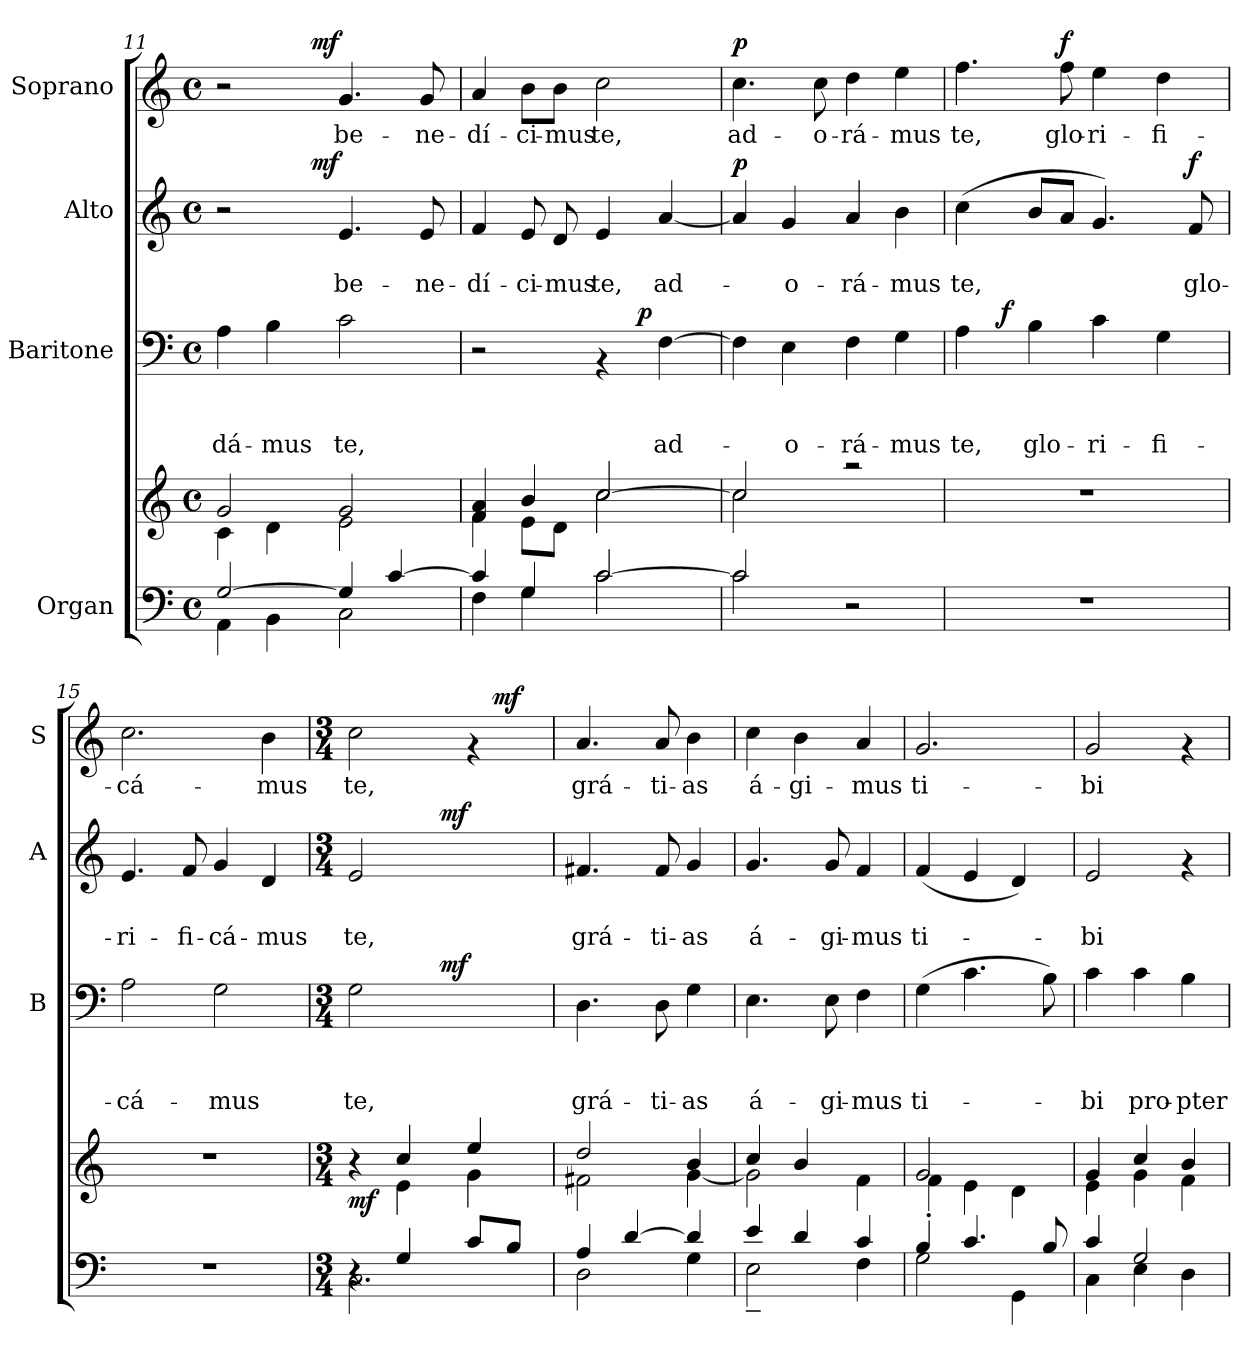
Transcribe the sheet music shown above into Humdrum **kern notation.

**kern	**kern	**dynam	**kern	**text	**text	**text	**dynam	**kern	**text	**text	**dynam	**kern	**text	**dynam
*part4	*part4	*part4	*part3	*part3	*part3	*part3	*part3	*part2	*part2	*part2	*part2	*part1	*part1	*part1
*staff5	*staff4	*staff4/5	*staff3	*staff3	*staff3	*staff3	*staff3	*staff2	*staff2	*staff2	*staff2	*staff1	*staff1	*staff1
*I"Organ	*	*	*I"Baritone	*	*	*	*	*I"Alto	*	*	*	*I"Soprano	*	*
*	*	*	*I'B	*	*	*	*	*I'A	*	*	*	*I'S	*	*
*clefF4	*clefG2	*	*clefF4	*	*	*	*	*clefG2	*	*	*	*clefG2	*	*
*k[]	*k[]	*	*k[]	*	*	*	*	*k[]	*	*	*	*k[]	*	*
*C:	*C:	*	*C:	*	*	*	*	*C:	*	*	*	*C:	*	*
*M4/4	*M4/4	*	*M4/4	*	*	*	*	*M4/4	*	*	*	*M4/4	*	*
*met(c)	*met(c)	*	*met(c)	*	*	*	*	*met(c)	*	*	*	*met(c)	*	*
=11	=11	=11	=11	=11	=11	=11	=11	=11	=11	=11	=11	=11	=11	=11
*^	*^	*	*	*	*	*	*	*	*	*	*	*	*	*
!	!	!	!	!	!	!	!	!LO:LY:b	!	!	!	!	!	!	!	!
*	*	*	*	*	*	*	*	*	*	*^	*	*	*	*^	*	*
[>2G/	4AA\	2g/	4c\	.	4A\	.	.	-dá-	.	2r	4ryy	.	.	.	2r	4ryy	.	.
!	!	!	!	!	!	!	!	!LO:LY:b	!	!	!	!	!	!	!	!	!	!
.	4BB\	.	4d\	.	4B\	.	.	-mus	.	.	8ryy	.	.	.	.	8ryy	.	.
.	.	.	.	.	.	.	.	.	.	.	32ryy	.	.	.	.	32ryy	.	.
!	!	!	!	!	!	!	!	!	!	!	!	!	!	!LO:DY:a	!	!	!	!LO:DY:a
.	.	.	.	.	.	.	.	.	.	.	2ryy	.	.	mf	.	2ryy	.	mf
!	!	!	!	!	!	!	!	!LO:LY:b	!	!	!	!	!LO:LY:b	!	!	!	!LO:LY:b	!
4G/]	2C\	2g/	2e\	.	2c\	.	.	te,	.	4.e/	.	.	be-	.	4.g/	.	be-	.
[>4c/	.	.	.	.	.	.	.	.	.	.	.	.	.	.	.	.	.	.
!	!	!	!	!	!	!	!	!	!	!	!	!	!LO:LY:b	!	!	!	!LO:LY:b	!
.	.	.	.	.	.	.	.	.	.	8e/	.	.	-ne-	.	8g/	.	-ne-	.
.	.	.	.	.	.	.	.	.	.	.	16.ryy	.	.	.	.	16.ryy	.	.
=12	=12	=12	=12	=12	=12	=12	=12	=12	=12	=12	=12	=12	=12	=12	=12	=12	=12	=12
!	!	!	!	!	!	!	!	!	!	!	!	!	!LO:LY:b	!	!	!	!LO:LY:b	!
*	*	*	*	*	*	*	*	*	*	*v	*v	*	*	*	*	*	*	*
*	*	*	*	*	*^	*	*	*	*	*	*	*	*	*v	*v	*	*
4c/]	4F\	4f/ 4a/	4f\	.	2r	2ryy	.	.	.	.	4f/	.	-dí-	.	4a/	-dí-	.
!	!	!	!	!	!	!	!	!	!	!	!	!	!LO:LY:b	!	!	!LO:LY:b	!
4G/	4G\	4b/	8e\L	.	.	.	.	.	.	.	8e/	.	-ci-	.	8b\L	-ci-	.
!	!	!	!	!	!	!	!	!	!	!	!	!	!LO:LY:b	!	!	!LO:LY:b	!
.	.	.	8d\J	.	.	.	.	.	.	.	8d/	.	-mus	.	8b\J	-mus	.
!	!	!	!	!	!	!	!	!	!	!	!	!	!LO:LY:b	!	!	!LO:LY:b	!
[>2c/	2c\	[>2cc/	2cc\	.	4rAA	8.ryy	.	.	.	.	4e/	.	te,	.	2cc\	te,	.
!	!	!	!	!	!	!	!	!	!	!LO:DY:a	!	!	!	!	!	!	!
.	.	.	.	.	.	4ryy	.	.	.	p	.	.	.	.	.	.	.
!	!	!	!	!	!	!	!	!	!LO:LY:b	!	!	!	!LO:LY:b	!	!	!	!
.	.	.	.	.	[>4F\	.	.	.	ad-	.	[<4a/	.	ad-	.	.	.	.
.	.	.	.	.	.	16ryy	.	.	.	.	.	.	.	.	.	.	.
=13	=13	=13	=13	=13	=13	=13	=13	=13	=13	=13	=13	=13	=13	=13	=13	=13	=13
!	!	!	!	!	!	!	!	!	!	!	!	!	!	!LO:DY:a	!	!LO:LY:b	!LO:DY:a
*	*	*	*	*	*v	*v	*	*	*	*	*	*	*	*	*	*	*
2c/]	2c\	2cc/]	2cc\	.	4F\]	.	.	.	.	4a/]	.	.	p	4.cc\	ad-	p
!	!	!	!	!	!	!	!	!LO:LY:b	!	!	!	!LO:LY:b	!	!	!	!
.	.	.	.	.	4E\	.	.	-o-	.	4g/	.	-o-	.	.	.	.
!	!	!	!	!	!	!	!	!	!	!	!	!	!	!	!LO:LY:b	!
.	.	.	.	.	.	.	.	.	.	.	.	.	.	8cc\	-o-	.
!	!	!	!	!	!	!	!	!LO:LY:b	!	!	!	!LO:LY:b	!	!	!LO:LY:b	!
2r	2ryy	2raa	2ryy	.	4F\	.	.	-rá-	.	4a/	.	-rá-	.	4dd\	-rá-	.
!	!	!	!	!	!	!	!	!LO:LY:b	!	!	!	!LO:LY:b	!	!	!LO:LY:b	!
.	.	.	.	.	4G\	.	.	-mus	.	4b\	.	-mus	.	4ee\	-mus	.
*v	*v	*	*	*	*	*	*	*	*	*	*	*	*	*	*	*
*	*v	*v	*	*	*	*	*	*	*	*	*	*	*	*	*
=14	=14	=14	=14	=14	=14	=14	=14	=14	=14	=14	=14	=14	=14	=14
!	!	!	!	!	!	!LO:LY:b	!	!	!	!LO:LY:b	!	!	!LO:LY:b	!
*	*	*	*^	*	*	*	*	*	*	*	*	*	*	*
1r	1r	.	4A\	8ryy	.	.	te,	.	(>4cc\	.	te,	.	4.ff\	te,	.
.	.	.	.	32ryy	.	.	.	.	.	.	.	.	.	.	.
!	!	!	!	!	!	!	!	!LO:DY:a	!	!	!	!	!	!	!
.	.	.	.	2ryy	.	.	.	f	.	.	.	.	.	.	.
!	!	!	!	!	!	!	!LO:LY:b	!	!	!	!	!	!	!	!
.	.	.	4B\	.	.	.	glo-	.	8b/L	.	.	.	.	.	.
!	!	!	!	!	!	!	!	!	!	!	!	!	!	!LO:LY:b	!LO:DY:a
.	.	.	.	.	.	.	.	.	8a/J	.	.	.	8ff\	glo-	f
!	!	!	!	!	!	!	!LO:LY:b	!	!	!	!	!	!	!LO:LY:b	!
.	.	.	4c\	.	.	.	-ri-	.	4.g/)	.	.	.	4ee\	-ri-	.
.	.	.	.	4ryy	.	.	.	.	.	.	.	.	.	.	.
!	!	!	!	!	!	!	!LO:LY:b	!	!	!	!	!	!	!LO:LY:b	!
.	.	.	4G\	.	.	.	-fi-	.	.	.	.	.	4dd\	-fi-	.
!	!	!	!	!	!	!	!	!	!	!	!LO:LY:b	!LO:DY:a	!	!	!
.	.	.	.	.	.	.	.	.	8f/	.	glo-	f	.	.	.
.	.	.	.	16.ryy	.	.	.	.	.	.	.	.	.	.	.
!!LO:PB:g=z
=15	=15	=15	=15	=15	=15	=15	=15	=15	=15	=15	=15	=15	=15	=15	=15
!	!	!	!	!	!	!	!LO:LY:b	!	!	!	!LO:LY:b	!	!	!LO:LY:b	!
*	*	*	*v	*v	*	*	*	*	*	*	*	*	*	*	*
1r	1r	.	2A\	.	.	-cá-	.	4.e/	.	-ri-	.	2.cc\	-cá-	.
!	!	!	!	!	!	!	!	!	!	!LO:LY:b	!	!	!	!
.	.	.	.	.	.	.	.	8f/	.	-fi-	.	.	.	.
!	!	!	!	!	!	!LO:LY:b	!	!	!	!LO:LY:b	!	!	!	!
.	.	.	2G\	.	.	-mus	.	4g/	.	-cá-	.	.	.	.
!	!	!	!	!	!	!	!	!	!	!LO:LY:b	!	!	!LO:LY:b	!
.	.	.	.	.	.	.	.	4d/	.	-mus	.	4b\	-mus	.
=16	=16	=16	=16	=16	=16	=16	=16	=16	=16	=16	=16	=16	=16	=16
*M3/4	*M3/4	*	*M3/4	*	*	*	*	*M3/4	*	*	*	*M3/4	*	*
*^	*^	*	*	*	*	*	*	*	*	*	*	*	*	*
!	!	!	!	!LO:DY:b	!	!	!	!LO:LY:b	!	!	!	!LO:LY:b	!	!	!LO:LY:b	!
*	*	*	*	*	*^	*	*	*	*	*^	*	*	*	*^	*	*
4rC	2.C\	4ra	4ryy	mf	2G\	4ryy	.	.	te,	.	2e/	4ryy	.	te,	.	2cc\	2ryy	te,	.
4G/	.	4cc/	4e\	.	.	8ryy	.	.	.	.	.	8ryy	.	.	.	.	.	.	.
.	.	.	.	.	.	32ryy	.	.	.	.	.	32ryy	.	.	.	.	.	.	.
!	!	!	!	!	!	!	!	!	!	!LO:DY:a	!	!	!	!	!LO:DY:a	!	!	!	!
.	.	.	.	.	.	4ryy	.	.	.	mf	.	4ryy	.	.	mf	.	.	.	.
8c/L	.	4ee/	4g\	.	4ryy	.	.	.	.	.	4ryy	.	.	.	.	4rf	16.ryy	.	.
!	!	!	!	!	!	!	!	!	!	!	!	!	!	!	!	!	!	!	!LO:DY:a
.	.	.	.	.	.	.	.	.	.	.	.	.	.	.	.	.	8ryy	.	mf
8B/J	.	.	.	.	.	.	.	.	.	.	.	.	.	.	.	.	.	.	.
.	.	.	.	.	.	16.ryy	.	.	.	.	.	16.ryy	.	.	.	.	.	.	.
.	.	.	.	.	.	.	.	.	.	.	.	.	.	.	.	.	32ryy	.	.
=17	=17	=17	=17	=17	=17	=17	=17	=17	=17	=17	=17	=17	=17	=17	=17	=17	=17	=17	=17
!	!	!	!	!	!	!	!	!	!LO:LY:b	!	!	!	!	!LO:LY:b	!	!	!	!LO:LY:b	!
*	*	*	*	*	*v	*v	*	*	*	*	*	*	*	*	*	*v	*v	*	*
*	*	*	*	*	*	*	*	*	*	*v	*v	*	*	*	*	*	*
4A/	2D\	2dd/	2f#X\	.	4.D\	.	.	grá-	.	4.f#X/	.	grá-	.	4.a/	grá-	.
[>4d/	.	.	.	.	.	.	.	.	.	.	.	.	.	.	.	.
!	!	!	!	!	!	!	!	!LO:LY:b	!	!	!	!LO:LY:b	!	!	!LO:LY:b	!
.	.	.	.	.	8D\	.	.	-ti-	.	8f#/	.	-ti-	.	8a/	-ti-	.
!	!	!	!	!	!	!	!	!LO:LY:b	!	!	!	!LO:LY:b	!	!	!LO:LY:b	!
4d/]	4G\	4b/	[<4g\	.	4G\	.	.	-as	.	4g/	.	-as	.	4b\	-as	.
=18	=18	=18	=18	=18	=18	=18	=18	=18	=18	=18	=18	=18	=18	=18	=18	=18
!	!	!	!	!	!	!	!	!LO:LY:b	!	!	!	!LO:LY:b	!	!	!LO:LY:b	!
4e/	2E~>\	4cc/	2g\]	.	4.E\	.	.	á-	.	4.g/	.	á-	.	4cc\	á-	.
!	!	!	!	!	!	!	!	!	!	!	!	!	!	!	!LO:LY:b	!
4d/	.	4b/	.	.	.	.	.	.	.	.	.	.	.	4b\	-gi-	.
!	!	!	!	!	!	!	!	!LO:LY:b	!	!	!	!LO:LY:b	!	!	!	!
.	.	.	.	.	8E\	.	.	-gi-	.	8g/	.	-gi-	.	.	.	.
!	!	!	!	!	!	!	!	!LO:LY:b	!	!	!	!LO:LY:b	!	!	!LO:LY:b	!
4c/	4F\	4ryy	4f\	.	4F\	.	.	-mus	.	4f/	.	-mus	.	4a/	-mus	.
=19	=19	=19	=19	=19	=19	=19	=19	=19	=19	=19	=19	=19	=19	=19	=19	=19
!	!	!	!	!	!	!	!	!LO:LY:b	!	!	!	!LO:LY:b	!	!	!LO:LY:b	!
4B/	2G\	2g/	4f'<\	.	(>4G\	.	.	ti-	.	(<4f/	.	ti-	.	2.g/	ti-	.
4.c/	.	.	4e\	.	4.c\	.	.	.	.	4e/	.	.	.	.	.	.
.	4GG\	4ryy	4d\	.	.	.	.	.	.	4d/)	.	.	.	.	.	.
8B/	.	.	.	.	8B\)	.	.	.	.	.	.	.	.	.	.	.
=20	=20	=20	=20	=20	=20	=20	=20	=20	=20	=20	=20	=20	=20	=20	=20	=20
!	!	!	!	!	!	!	!	!LO:LY:b	!	!	!	!LO:LY:b	!	!	!LO:LY:b	!
4c/	4C\	4g/	4e\	.	4c\	.	.	-bi	.	2e/	.	-bi	.	2g/	-bi	.
!	!	!	!	!	!	!	!	!LO:LY:b	!	!	!	!	!	!	!	!
2G/	4E\	4cc/	4g\	.	4c\	.	.	pro-	.	.	.	.	.	.	.	.
!	!	!	!	!	!	!	!	!LO:LY:b	!	!	!	!	!	!	!	!
.	4D\	4b/	4f\	.	4B\	.	.	-pter	.	4rf	.	.	.	4rf	.	.
*v	*v	*	*	*	*	*	*	*	*	*	*	*	*	*	*	*
*	*v	*v	*	*	*	*	*	*	*	*	*	*	*	*	*
=	=	=	=	=	=	=	=	=	=	=	=	=	=	=
*-	*-	*-	*-	*-	*-	*-	*-	*-	*-	*-	*-	*-	*-	*-
